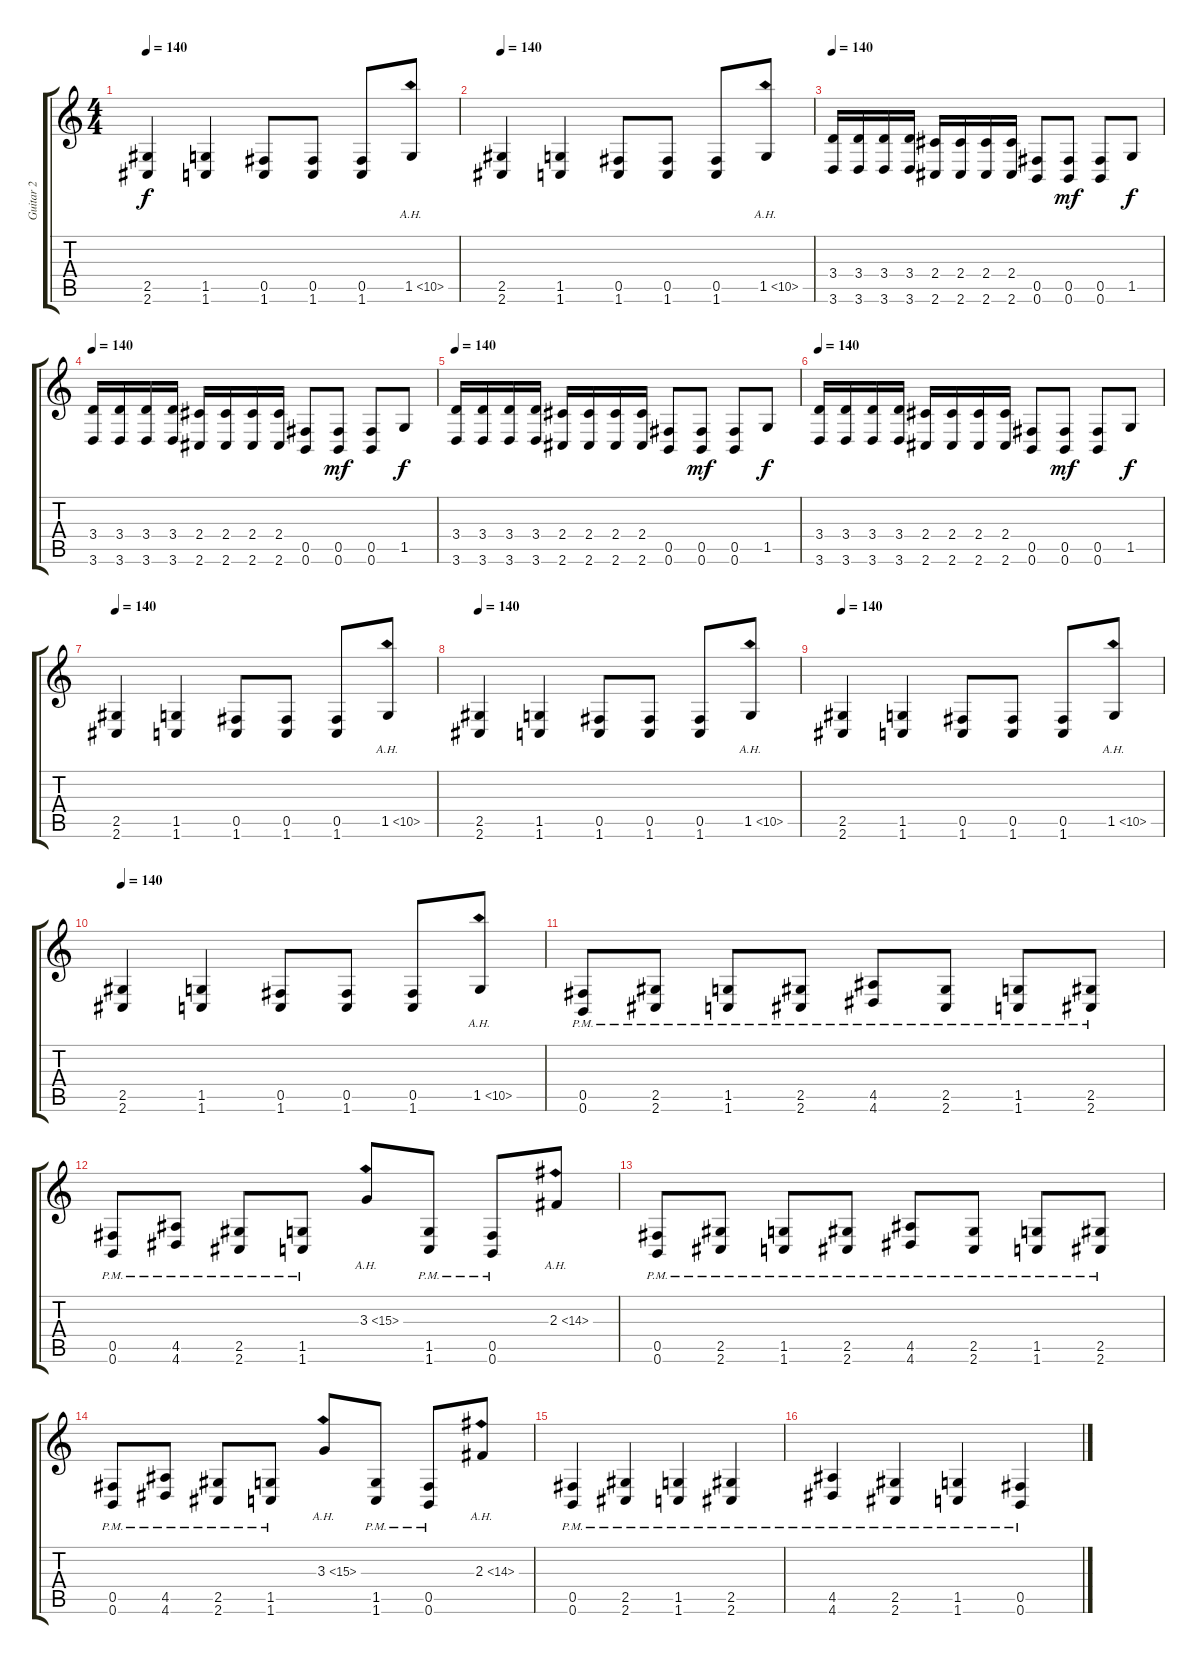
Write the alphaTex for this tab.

\track ("Guitar 2" "Guitar 2") {instrument distortionguitar}
\staff {score tabs}
\tuning (Db4 Ab3 E3 B2 Gb2 B1) {hide}
\ts (4 4)
\tempo 140
\clef g2
\ks c
(2.5 2.6).4{dy f} (1.5 1.6).4 (0.5 1.6).8 (0.5 1.6).8 (0.5 1.6).8 1.5{ah 9}.8 |
\tempo 140
(2.5 2.6).4 (1.5 1.6).4 (0.5 1.6).8 (0.5 1.6).8 (0.5 1.6).8 1.5{ah 9}.8 |
\tempo 140
(3.4 3.6).16 (3.4 3.6).16 (3.4 3.6).16 (3.4 3.6).16 (2.4 2.6).16 (2.4 2.6).16 (2.4 2.6).16 (2.4 2.6).16 (0.5 0.6).8 (0.5 0.6).8{dy mf} (0.5 0.6).8 1.5.8{dy f} |
\tempo 140
(3.4 3.6).16 (3.4 3.6).16 (3.4 3.6).16 (3.4 3.6).16 (2.4 2.6).16 (2.4 2.6).16 (2.4 2.6).16 (2.4 2.6).16 (0.5 0.6).8 (0.5 0.6).8{dy mf} (0.5 0.6).8 1.5.8{dy f} |
\tempo 140
(3.4 3.6).16 (3.4 3.6).16 (3.4 3.6).16 (3.4 3.6).16 (2.4 2.6).16 (2.4 2.6).16 (2.4 2.6).16 (2.4 2.6).16 (0.5 0.6).8 (0.5 0.6).8{dy mf} (0.5 0.6).8 1.5.8{dy f} |
\tempo 140
(3.4 3.6).16 (3.4 3.6).16 (3.4 3.6).16 (3.4 3.6).16 (2.4 2.6).16 (2.4 2.6).16 (2.4 2.6).16 (2.4 2.6).16 (0.5 0.6).8 (0.5 0.6).8{dy mf} (0.5 0.6).8 1.5.8{dy f} |
\tempo 140
(2.5 2.6).4 (1.5 1.6).4 (0.5 1.6).8 (0.5 1.6).8 (0.5 1.6).8 1.5{ah 9}.8 |
\tempo 140
(2.5 2.6).4 (1.5 1.6).4 (0.5 1.6).8 (0.5 1.6).8 (0.5 1.6).8 1.5{ah 9}.8 |
\tempo 140
(2.5 2.6).4 (1.5 1.6).4 (0.5 1.6).8 (0.5 1.6).8 (0.5 1.6).8 1.5{ah 9}.8 |
\tempo 140
(2.5 2.6).4 (1.5 1.6).4 (0.5 1.6).8 (0.5 1.6).8 (0.5 1.6).8 1.5{ah 9}.8 |
(0.5{pm} 0.6{pm}).8 (2.5{pm} 2.6{pm}).8 (1.5{pm} 1.6{pm}).8 (2.5{pm} 2.6{pm}).8 (4.5{pm} 4.6{pm}).8 (2.5{pm} 2.6{pm}).8 (1.5{pm} 1.6{pm}).8 (2.5{pm} 2.6{pm}).8 |
(0.5{pm} 0.6{pm}).8 (4.5{pm} 4.6{pm}).8 (2.5{pm} 2.6{pm}).8 (1.5{pm} 1.6{pm}).8 3.3{ah 12}.8 (1.5{pm} 1.6{pm}).8 (0.5{pm} 0.6{pm}).8 2.3{ah 12}.8 |
(0.5{pm} 0.6{pm}).8 (2.5{pm} 2.6{pm}).8 (1.5{pm} 1.6{pm}).8 (2.5{pm} 2.6{pm}).8 (4.5{pm} 4.6{pm}).8 (2.5{pm} 2.6{pm}).8 (1.5{pm} 1.6{pm}).8 (2.5{pm} 2.6{pm}).8 |
(0.5{pm} 0.6{pm}).8 (4.5{pm} 4.6{pm}).8 (2.5{pm} 2.6{pm}).8 (1.5{pm} 1.6{pm}).8 3.3{ah 12}.8 (1.5{pm} 1.6{pm}).8 (0.5{pm} 0.6{pm}).8 2.3{ah 12}.8 |
(0.5{pm} 0.6{pm}).4 (2.5{pm} 2.6{pm}).4 (1.5{pm} 1.6{pm}).4 (2.5{pm} 2.6{pm}).4 |
(4.5{pm} 4.6{pm}).4 (2.5{pm} 2.6{pm}).4 (1.5{pm} 1.6{pm}).4 (0.5{pm} 0.6{pm}).4
